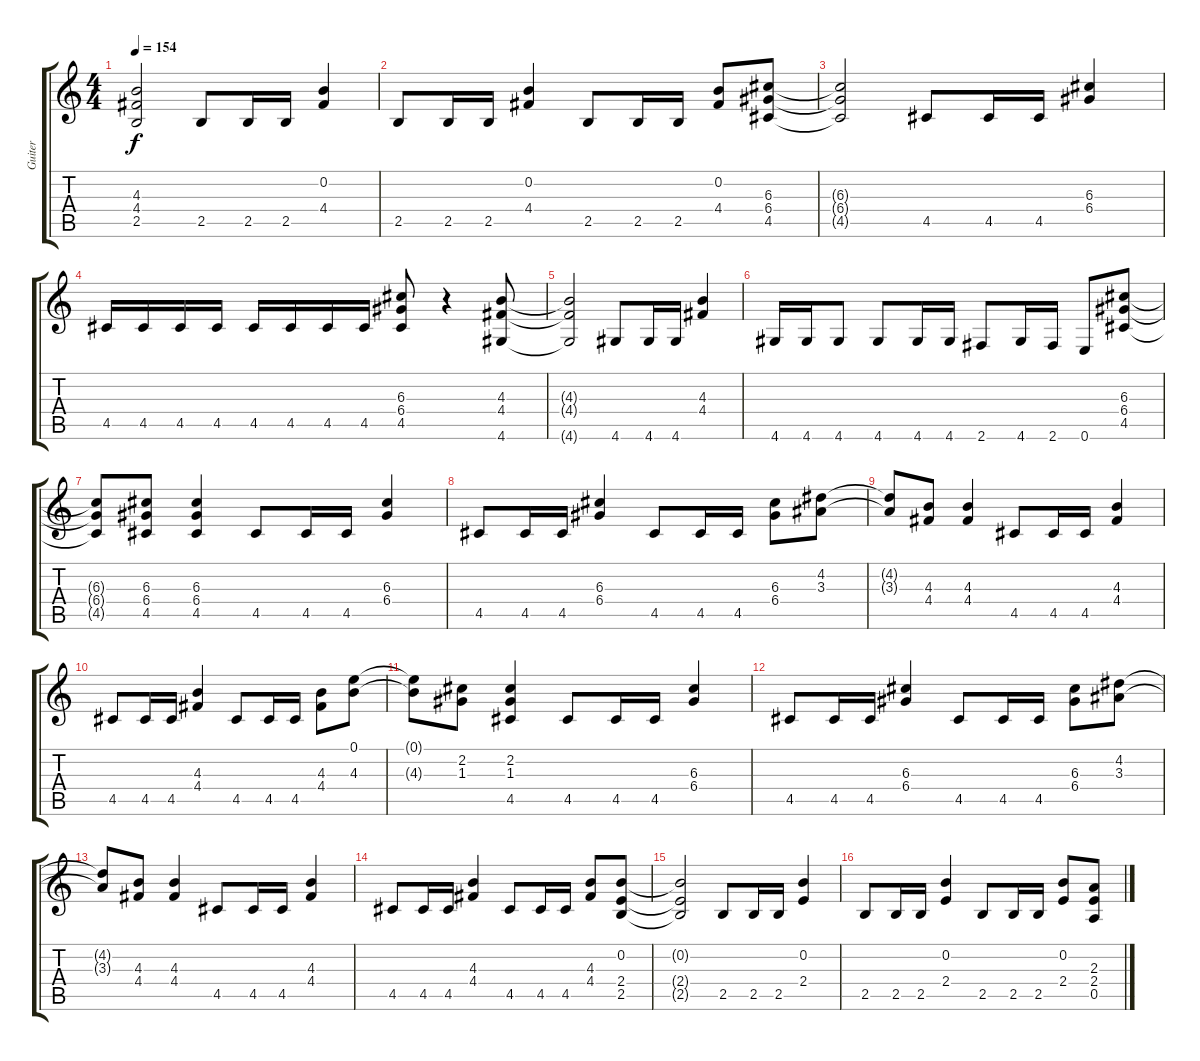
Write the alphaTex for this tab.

\track ("Guiter" "Guiter") {instrument distortionguitar}
\staff {score tabs}
\tuning (E4 B3 G3 D3 A2 E2) {hide}
\ts (4 4)
\tempo 154
\clef g2
\ks c
(4.3{t} 4.4{t} 2.5{t}).2{dy f} 2.5.8 2.5.16 2.5.16 (0.2 4.4).4 |
2.5.8 2.5.16 2.5.16 (0.2 4.4).4 2.5.8 2.5.16 2.5.16 (0.2 4.4).8 (6.3 6.4 4.5).8 |
(6.3{t} 6.4{t} 4.5{t}).2 4.5.8 4.5.16 4.5.16 (6.3 6.4).4 |
4.5.16 4.5.16 4.5.16 4.5.16 4.5.16 4.5.16 4.5.16 4.5.16 (6.3 6.4 4.5).8 r.4 (4.3 4.4 4.6).8 |
(4.3{t} 4.4{t} 4.6{t}).2 4.6.8 4.6.16 4.6.16 (4.3 4.4).4 |
4.6.16 4.6.16 4.6.8 4.6.8 4.6.16 4.6.16 2.6.8 4.6.16 2.6.16 0.6.8 (6.3 6.4 4.5).8 |
(6.3{t} 6.4{t} 4.5{t}).8 (6.3 6.4 4.5).8 (6.3 6.4 4.5).4 4.5.8 4.5.16 4.5.16 (6.3 6.4).4 |
4.5.8 4.5.16 4.5.16 (6.3 6.4).4 4.5.8 4.5.16 4.5.16 (6.3 6.4).8 (4.2 3.3).8 |
(4.2{t} 3.3{t}).8 (4.3 4.4).8 (4.3 4.4).4 4.5.8 4.5.16 4.5.16 (4.3 4.4).4 |
4.5.8 4.5.16 4.5.16 (4.3 4.4).4 4.5.8 4.5.16 4.5.16 (4.3 4.4).8 (0.1 4.3).8 |
(0.1{t} 4.3{t}).8 (2.2 1.3).8 (2.2 1.3 4.5).4 4.5.8 4.5.16 4.5.16 (6.3 6.4).4 |
4.5.8 4.5.16 4.5.16 (6.3 6.4).4 4.5.8 4.5.16 4.5.16 (6.3 6.4).8 (4.2 3.3).8 |
(4.2{t} 3.3{t}).8 (4.3 4.4).8 (4.3 4.4).4 4.5.8 4.5.16 4.5.16 (4.3 4.4).4 |
4.5.8 4.5.16 4.5.16 (4.3 4.4).4 4.5.8 4.5.16 4.5.16 (4.3 4.4).8 (0.2 2.4 2.5).8 |
(0.2{t} 2.4{t} 2.5{t}).2 2.5.8 2.5.16 2.5.16 (0.2 2.4).4 |
2.5.8 2.5.16 2.5.16 (0.2 2.4).4 2.5.8 2.5.16 2.5.16 (0.2 2.4).8 (2.3 2.4 0.5).8
